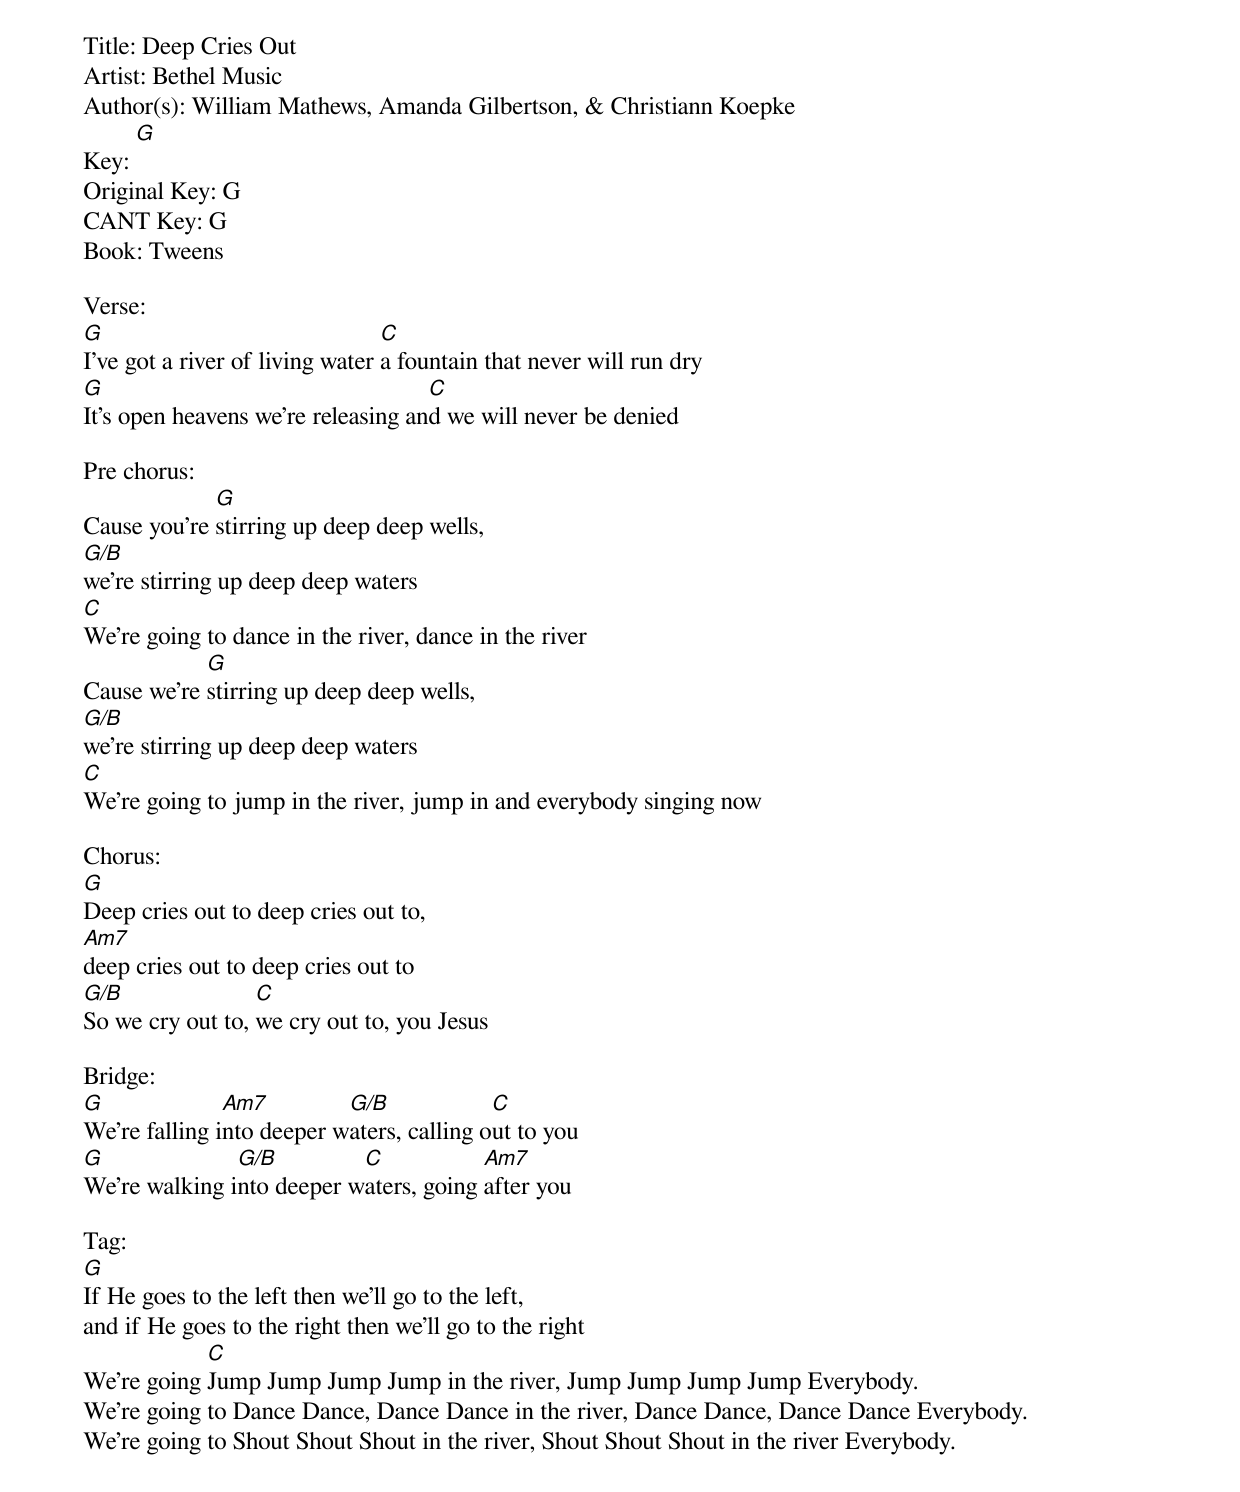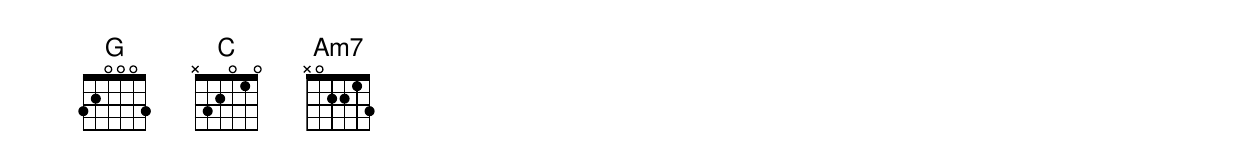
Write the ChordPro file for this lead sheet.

Title: Deep Cries Out
Artist: Bethel Music
Author(s): William Mathews, Amanda Gilbertson, & Christiann Koepke
Key: [G]
Original Key: G
CANT Key: G
Book: Tweens

Verse:
[G]I’ve got a river of living water [C]a fountain that never will run dry
[G]It’s open heavens we’re releasing an[C]d we will never be denied

Pre chorus:
Cause you’re [G]stirring up deep deep wells,
[G/B]we’re stirring up deep deep waters
[C]We’re going to dance in the river, dance in the river
Cause we’re [G]stirring up deep deep wells,
[G/B]we’re stirring up deep deep waters
[C]We’re going to jump in the river, jump in and everybody singing now

Chorus:
[G]Deep cries out to deep cries out to,
[Am7]deep cries out to deep cries out to
[G/B]So we cry out to, [C]we cry out to, you Jesus

Bridge:
[G]We’re falling i[Am7]nto deeper w[G/B]aters, calling o[C]ut to you
[G]We’re walking i[G/B]nto deeper w[C]aters, going [Am7]after you

Tag:
[G]If He goes to the left then we’ll go to the left,
and if He goes to the right then we’ll go to the right
We’re going [C]Jump Jump Jump Jump in the river, Jump Jump Jump Jump Everybody.
We’re going to Dance Dance, Dance Dance in the river, Dance Dance, Dance Dance Everybody.
We’re going to Shout Shout Shout in the river, Shout Shout Shout in the river Everybody.
